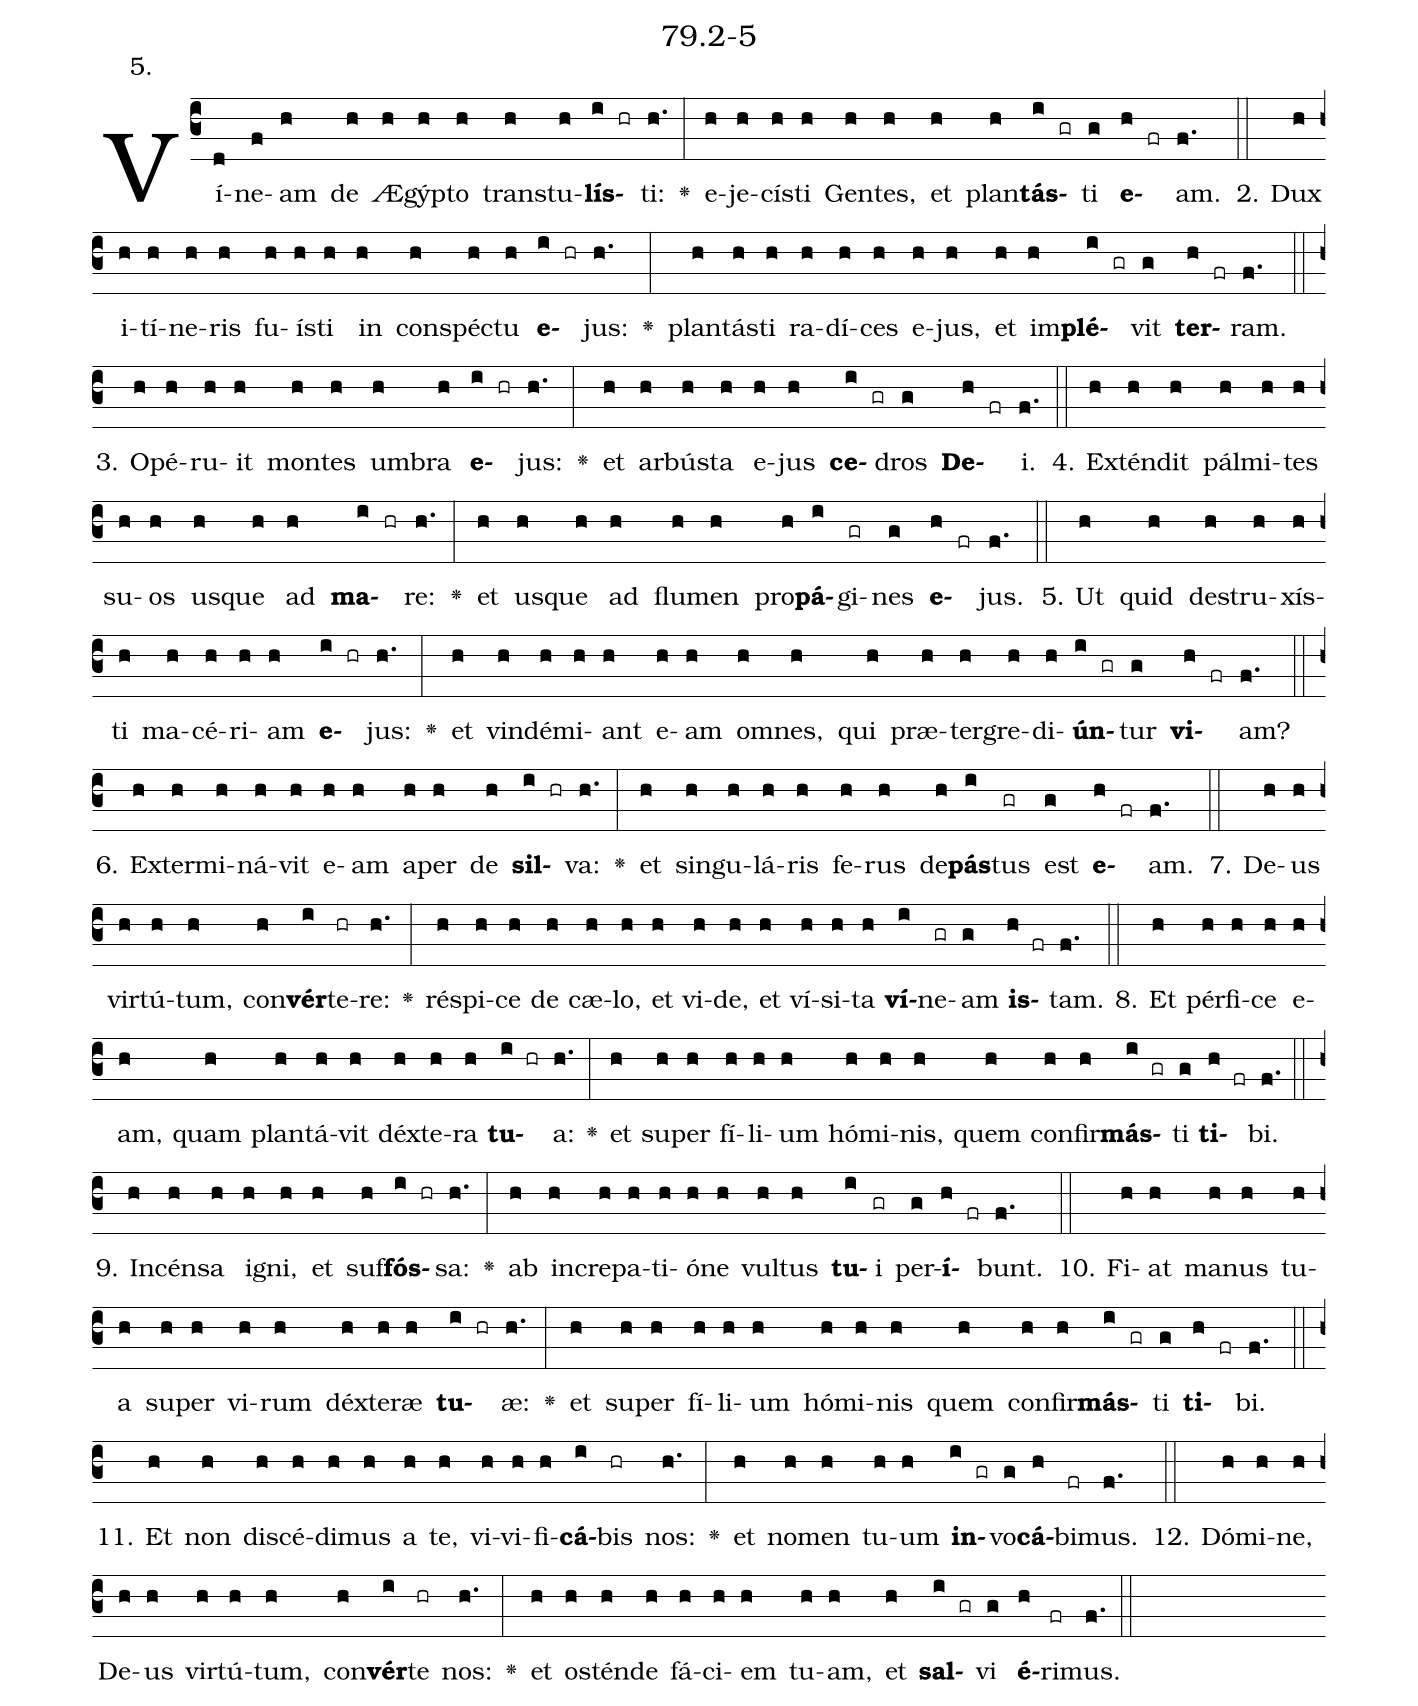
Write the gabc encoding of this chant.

name: 79.2-5;
annotation: 5.;
%%
(c3)Ví(d)ne(f)am(h) de(h) Æ(h)gýp(h)to(h) trans(h)tu(h)<b>lís</b>(i hr)ti:(h.) <v>\greheightstar</v>(:) e(h)je(h)cís(h)ti(h) Gen(h)tes,(h) et(h) plan(h)<b>tás</b>(i gr)ti(g) <b>e</b>(h fr)am.(f.) (::)
2. Dux(h) i(h)tí(h)ne(h)ris(h) fu(h)ís(h)ti(h) in(h) con(h)spéc(h)tu(h) <b>e</b>(i hr)jus:(h.) <v>\greheightstar</v>(:) plan(h)tás(h)ti(h) ra(h)dí(h)ces(h) e(h)jus,(h) et(h) im(h)<b>plé</b>(i gr)vit(g) <b>ter</b>(h fr)ram.(f.) (::)
3. O(h)pé(h)ru(h)it(h) mon(h)tes(h) um(h)bra(h) <b>e</b>(i hr)jus:(h.) <v>\greheightstar</v>(:) et(h) ar(h)bús(h)ta(h) e(h)jus(h) <b>ce</b>(i gr)dros(g) <b>De</b>(h fr)i.(f.) (::)
4. Ex(h)tén(h)dit(h) pál(h)mi(h)tes(h) su(h)os(h) us(h)que(h) ad(h) <b>ma</b>(i hr)re:(h.) <v>\greheightstar</v>(:) et(h) us(h)que(h) ad(h) flu(h)men(h) pro(h)<b>pá</b>(i)gi(gr)nes(g) <b>e</b>(h fr)jus.(f.) (::)
5. Ut(h) quid(h) de(h)stru(h)xís(h)ti(h) ma(h)cé(h)ri(h)am(h) <b>e</b>(i hr)jus:(h.) <v>\greheightstar</v>(:) et(h) vin(h)dé(h)mi(h)ant(h) e(h)am(h) om(h)nes,(h) qui(h) præ(h)ter(h)gre(h)di(h)<b>ún</b>(i gr)tur(g) <b>vi</b>(h fr)am?(f.) (::)
6. Ex(h)ter(h)mi(h)ná(h)vit(h) e(h)am(h) a(h)per(h) de(h) <b>sil</b>(i hr)va:(h.) <v>\greheightstar</v>(:) et(h) sin(h)gu(h)lá(h)ris(h) fe(h)rus(h) de(h)<b>pás</b>(i)tus(gr) est(g) <b>e</b>(h fr)am.(f.) (::)
7. De(h)us(h) vir(h)tú(h)tum,(h) con(h)<b>vér</b>(i)te(hr)re:(h.) <v>\greheightstar</v>(:) ré(h)spi(h)ce(h) de(h) cæ(h)lo,(h) et(h) vi(h)de,(h) et(h) ví(h)si(h)ta(h) <b>ví</b>(i)ne(gr)am(g) <b>is</b>(h fr)tam.(f.) (::)
8. Et(h) pér(h)fi(h)ce(h) e(h)am,(h) quam(h) plan(h)tá(h)vit(h) déx(h)te(h)ra(h) <b>tu</b>(i hr)a:(h.) <v>\greheightstar</v>(:) et(h) su(h)per(h) fí(h)li(h)um(h) hó(h)mi(h)nis,(h) quem(h) con(h)fir(h)<b>más</b>(i gr)ti(g) <b>ti</b>(h fr)bi.(f.) (::)
9. In(h)cén(h)sa(h) i(h)gni,(h) et(h) suf(h)<b>fós</b>(i hr)sa:(h.) <v>\greheightstar</v>(:) ab(h) in(h)cre(h)pa(h)ti(h)ó(h)ne(h) vul(h)tus(h) <b>tu</b>(i)i(gr) per(g)<b>í</b>(h fr)bunt.(f.) (::)
10. Fi(h)at(h) ma(h)nus(h) tu(h)a(h) su(h)per(h) vi(h)rum(h) déx(h)te(h)ræ(h) <b>tu</b>(i hr)æ:(h.) <v>\greheightstar</v>(:) et(h) su(h)per(h) fí(h)li(h)um(h) hó(h)mi(h)nis(h) quem(h) con(h)fir(h)<b>más</b>(i gr)ti(g) <b>ti</b>(h fr)bi.(f.) (::)
11. Et(h) non(h) di(h)scé(h)di(h)mus(h) a(h) te,(h) vi(h)vi(h)fi(h)<b>cá</b>(i)bis(hr) nos:(h.) <v>\greheightstar</v>(:) et(h) no(h)men(h) tu(h)um(h) <b>in</b>(i gr)vo(g)<b>cá</b>(h)bi(fr)mus.(f.) (::)
12. Dó(h)mi(h)ne,(h) De(h)us(h) vir(h)tú(h)tum,(h) con(h)<b>vér</b>(i)te(hr) nos:(h.) <v>\greheightstar</v>(:) et(h) os(h)tén(h)de(h) fá(h)ci(h)em(h) tu(h)am,(h) et(h) <b>sal</b>(i gr)vi(g) <b>é</b>(h)ri(fr)mus.(f.) (::)
